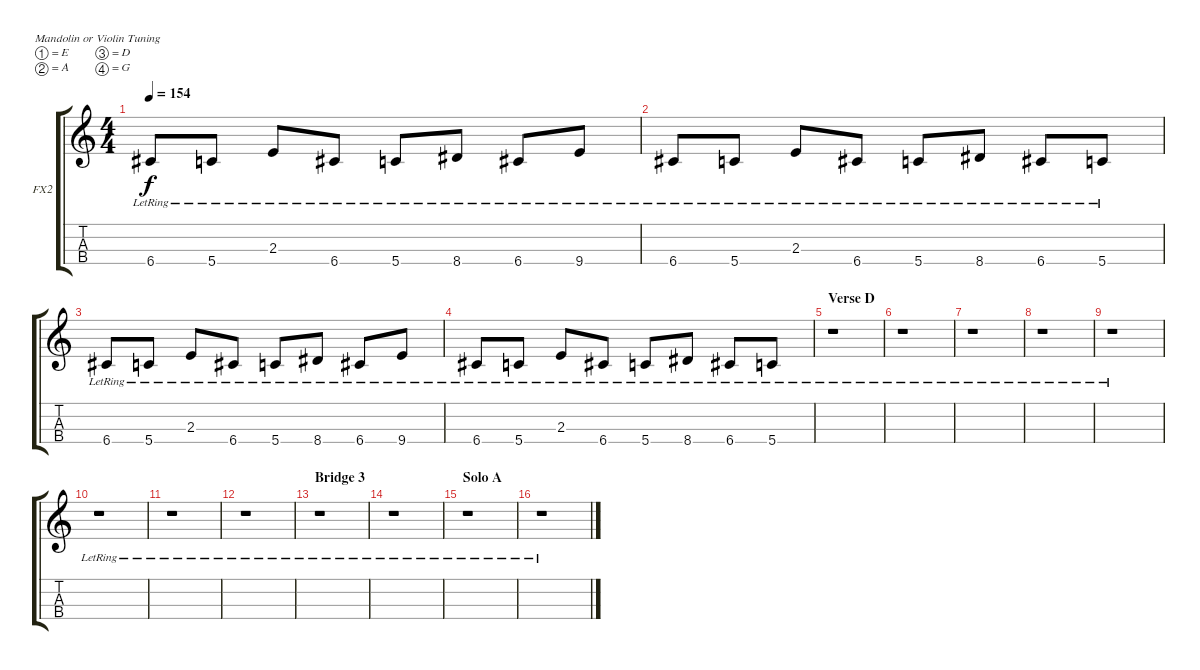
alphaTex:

\defaultSystemsLayout 4
\bracketExtendMode groupsimilarinstruments
\firstSystemTrackNameOrientation horizontal
\otherSystemsTrackNameOrientation horizontal
\track ("Effect 2" "FX2") {instrument acousticguitarsteel}
\staff {score tabs}
\tuning (E5 A4 D4 G3)
\displaytranspose 0
\ts (4 4)
\tempo 154
\clef g2
\ks c
6.4{lr}.8{dy f} 5.4{lr}.8 2.3{lr}.8 6.4{lr}.8 5.4{lr}.8 8.4{lr}.8 6.4{lr}.8 9.4{lr}.8 |
6.4{lr}.8 5.4{lr}.8 2.3{lr}.8 6.4{lr}.8 5.4{lr}.8 8.4{lr}.8 6.4{lr}.8 5.4{lr}.8 |
6.4{lr}.8 5.4{lr}.8 2.3{lr}.8 6.4{lr}.8 5.4{lr}.8 8.4{lr}.8 6.4{lr}.8 9.4{lr}.8 |
6.4{lr}.8 5.4{lr}.8 2.3{lr}.8 6.4{lr}.8 5.4{lr}.8 8.4{lr}.8 6.4{lr}.8 5.4{lr}.8 |
\section ("" "Verse D")
r.1 |
r.1 |
r.1 |
r.1 |
r.1 |
r.1 |
r.1 |
r.1 |
\section ("" "Bridge 3")
r.1 |
r.1 |
\section ("" "Solo A")
r.1 |
r.1
